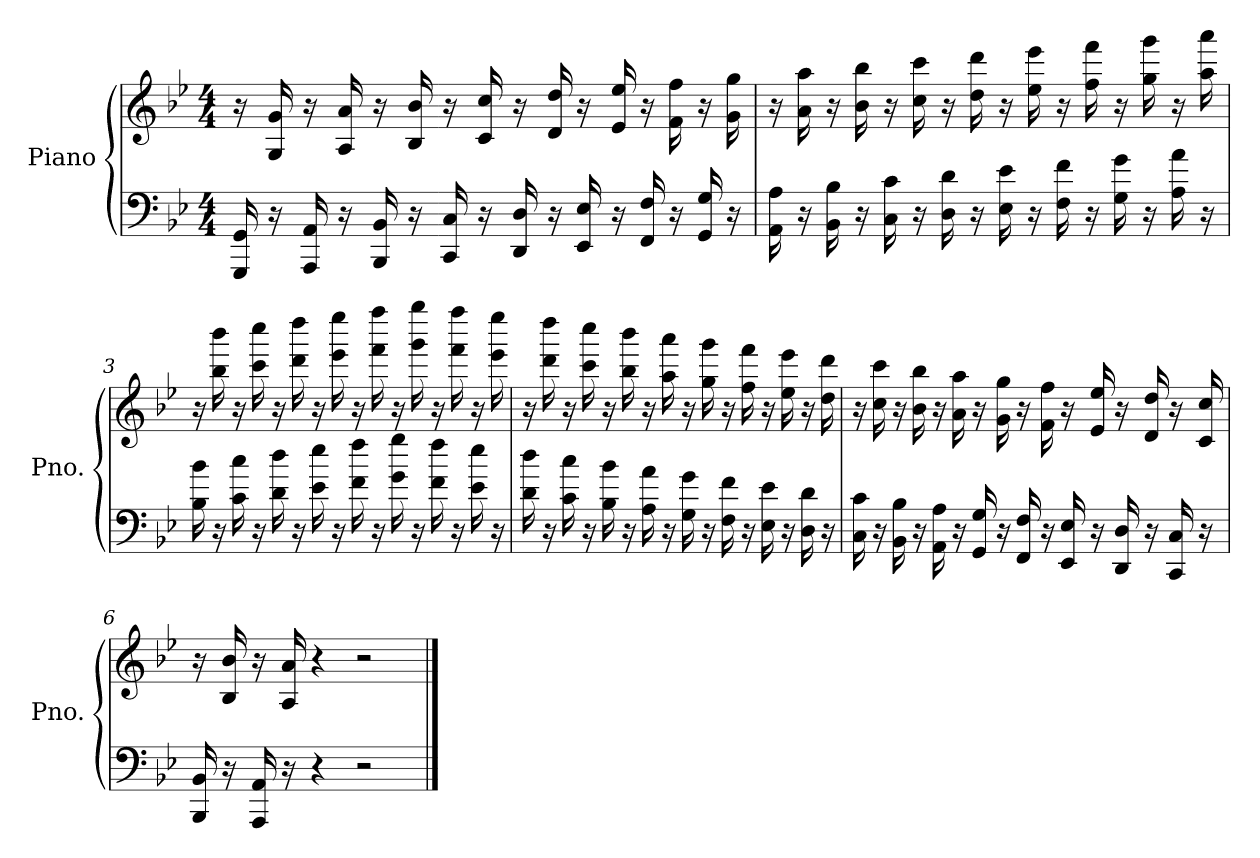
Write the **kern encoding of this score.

**kern	**kern
*part1	*part1
*staff2	*staff1
*I"Piano	*
*I'Pno.	*
*clefF4	*clefG2
*k[b-e-]	*k[b-e-]
*M4/4	*M4/4
=1	=1
16GGG/ 16GG/	16r
16r	16G/ 16g/
16AAA/ 16AA/	16r
16r	16A/ 16a/
16BBB-/ 16BB-/	16r
16r	16B-/ 16b-/
16CC/ 16C/	16r
16r	16c/ 16cc/
16DD/ 16D/	16r
16r	16d/ 16dd/
16EE-/ 16E-/	16r
16r	16e-/ 16ee-/
16FF/ 16F/	16r
16r	16f\ 16ff\
16GG/ 16G/	16r
16r	16g\ 16gg\
!!LO:LB:g=z
=2	=2
16AA\ 16A\	16r
16r	16a\ 16aa\
16BB-\ 16B-\	16r
16r	16b-\ 16bb-\
16C\ 16c\	16r
16r	16cc\ 16ccc\
16D\ 16d\	16r
16r	16dd\ 16ddd\
16E-\ 16e-\	16r
16r	16ee-\ 16eee-\
16F\ 16f\	16r
16r	16ff\ 16fff\
16G\ 16g\	16r
16r	16gg\ 16ggg\
16A\ 16a\	16r
16r	16aa\ 16aaa\
=3	=3
16B-\ 16b-\	16r
16r	16bb-\ 16bbb-\
16c\ 16cc\	16r
16r	16ccc\ 16cccc\
16d\ 16dd\	16r
16r	16ddd\ 16dddd\
16e-\ 16ee-\	16r
16r	16eee-\ 16eeee-\
16f\ 16ff\	16r
16r	16fff\ 16ffff\
16g\ 16gg\	16r
16r	16ggg\ 16gggg\
16f\ 16ff\	16r
16r	16fff\ 16ffff\
16e-\ 16ee-\	16r
16r	16eee-\ 16eeee-\
!!LO:LB:g=z
=4	=4
16d\ 16dd\	16r
16r	16ddd\ 16dddd\
16c\ 16cc\	16r
16r	16ccc\ 16cccc\
16B-\ 16b-\	16r
16r	16bb-\ 16bbb-\
16A\ 16a\	16r
16r	16aa\ 16aaa\
16G\ 16g\	16r
16r	16gg\ 16ggg\
16F\ 16f\	16r
16r	16ff\ 16fff\
16E-\ 16e-\	16r
16r	16ee-\ 16eee-\
16D\ 16d\	16r
16r	16dd\ 16ddd\
=5	=5
16C\ 16c\	16r
16r	16cc\ 16ccc\
16BB-\ 16B-\	16r
16r	16b-\ 16bb-\
16AA\ 16A\	16r
16r	16a\ 16aa\
16GG/ 16G/	16r
16r	16g\ 16gg\
16FF/ 16F/	16r
16r	16f\ 16ff\
16EE-/ 16E-/	16r
16r	16e-/ 16ee-/
16DD/ 16D/	16r
16r	16d/ 16dd/
16CC/ 16C/	16r
16r	16c/ 16cc/
=6	=6
16BBB-/ 16BB-/	16r
16r	16B-/ 16b-/
16AAA/ 16AA/	16r
16r	16A/ 16a/
4r	4r
2r	2r
==	==
*-	*-
